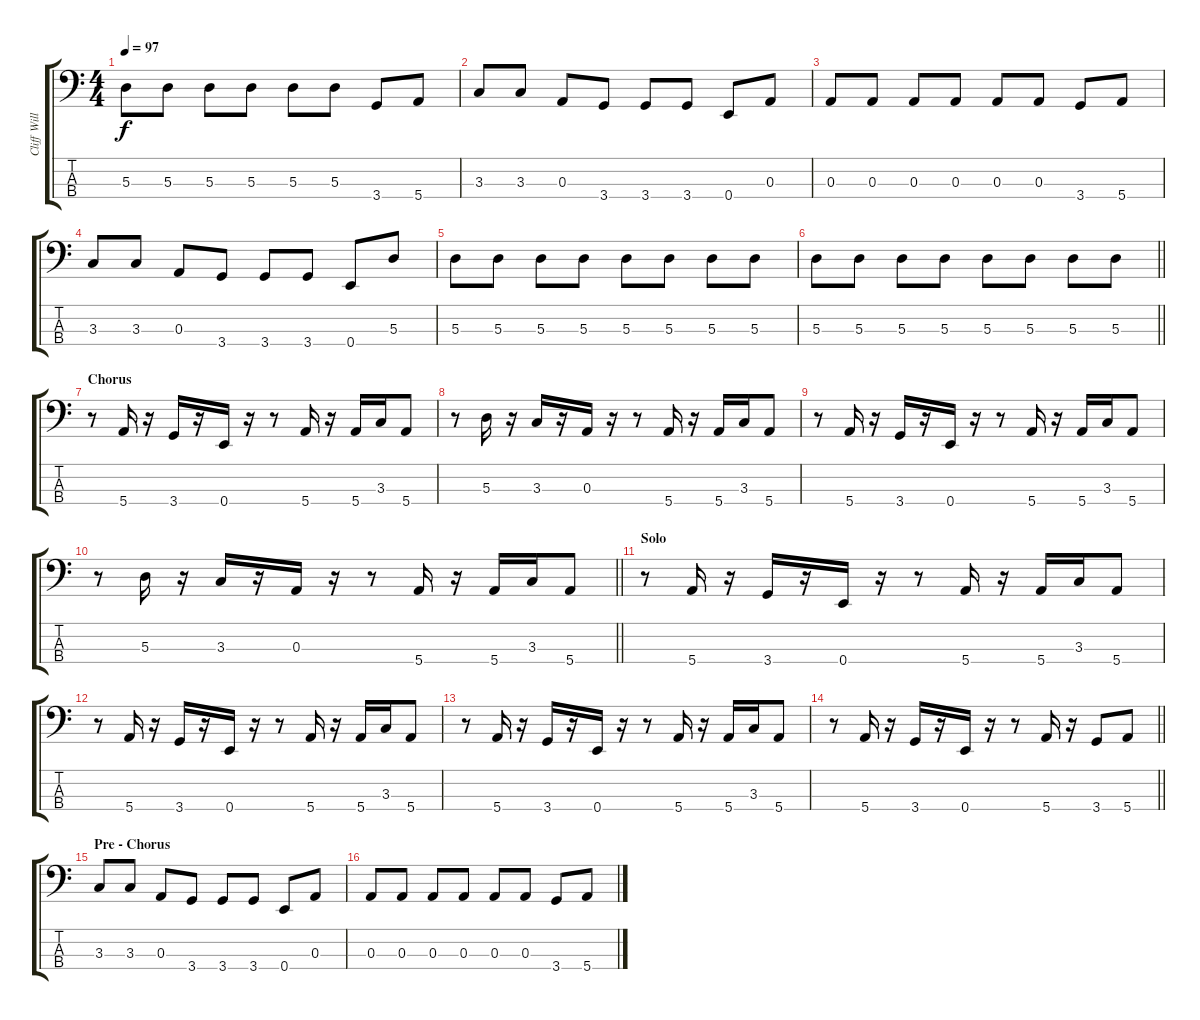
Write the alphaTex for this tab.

\track ("Cliff Williams - Bass" "Cliff Will") {instrument electricbassfinger}
\staff {score tabs}
\tuning (G2 D2 A1 E1) {hide}
\ts (4 4)
\tempo 97
\clef f4
\ks c
5.3.8{dy f} 5.3.8 5.3.8 5.3.8 5.3.8 5.3.8 3.4.8 5.4.8 |
3.3.8 3.3.8 0.3.8 3.4.8 3.4.8 3.4.8 0.4.8 0.3.8 |
0.3.8 0.3.8 0.3.8 0.3.8 0.3.8 0.3.8 3.4.8 5.4.8 |
3.3.8 3.3.8 0.3.8 3.4.8 3.4.8 3.4.8 0.4.8 5.3.8 |
5.3.8 5.3.8 5.3.8 5.3.8 5.3.8 5.3.8 5.3.8 5.3.8 |
\barLineRight lightlight
5.3.8 5.3.8 5.3.8 5.3.8 5.3.8 5.3.8 5.3.8 5.3.8 |
\section ("" "Chorus")
r.8 5.4.16 r.16 3.4.16 r.16 0.4.16 r.16 r.8 5.4.16 r.16 5.4.16 3.3.16 5.4.8 |
r.8 5.3.16 r.16 3.3.16 r.16 0.3.16 r.16 r.8 5.4.16 r.16 5.4.16 3.3.16 5.4.8 |
r.8 5.4.16 r.16 3.4.16 r.16 0.4.16 r.16 r.8 5.4.16 r.16 5.4.16 3.3.16 5.4.8 |
\barLineRight lightlight
r.8 5.3.16 r.16 3.3.16 r.16 0.3.16 r.16 r.8 5.4.16 r.16 5.4.16 3.3.16 5.4.8 |
\section ("" "Solo")
r.8 5.4.16 r.16 3.4.16 r.16 0.4.16 r.16 r.8 5.4.16 r.16 5.4.16 3.3.16 5.4.8 |
r.8 5.4.16 r.16 3.4.16 r.16 0.4.16 r.16 r.8 5.4.16 r.16 5.4.16 3.3.16 5.4.8 |
r.8 5.4.16 r.16 3.4.16 r.16 0.4.16 r.16 r.8 5.4.16 r.16 5.4.16 3.3.16 5.4.8 |
\barLineRight lightlight
r.8 5.4.16 r.16 3.4.16 r.16 0.4.16 r.16 r.8 5.4.16 r.16 3.4.8 5.4.8 |
\section ("" "Pre - Chorus")
3.3.8 3.3.8 0.3.8 3.4.8 3.4.8 3.4.8 0.4.8 0.3.8 |
0.3.8 0.3.8 0.3.8 0.3.8 0.3.8 0.3.8 3.4.8 5.4.8
